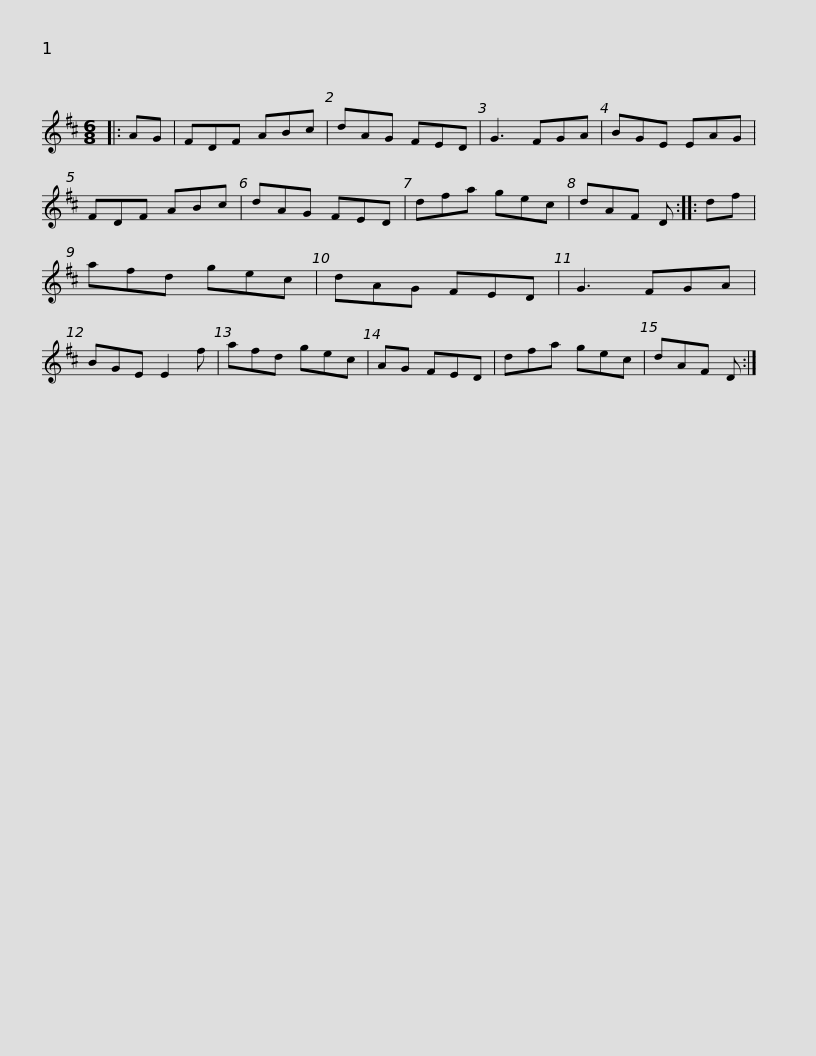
X:1
L:1/8
M:6/8
I:linebreak $
K:D
V:1 treble
V:1
|: AG | FDF ABc | dAG FED | G3 FGA | BGE EAG | %5
 FDF ABc | dAG FED | dfa gec |$ dAF D :: df | %10
 afd gec | dAG FED | G3 FGA | BGE E2 f | afd gec | %15
 AG FED |$ dfa gec | dAF D :| %18
